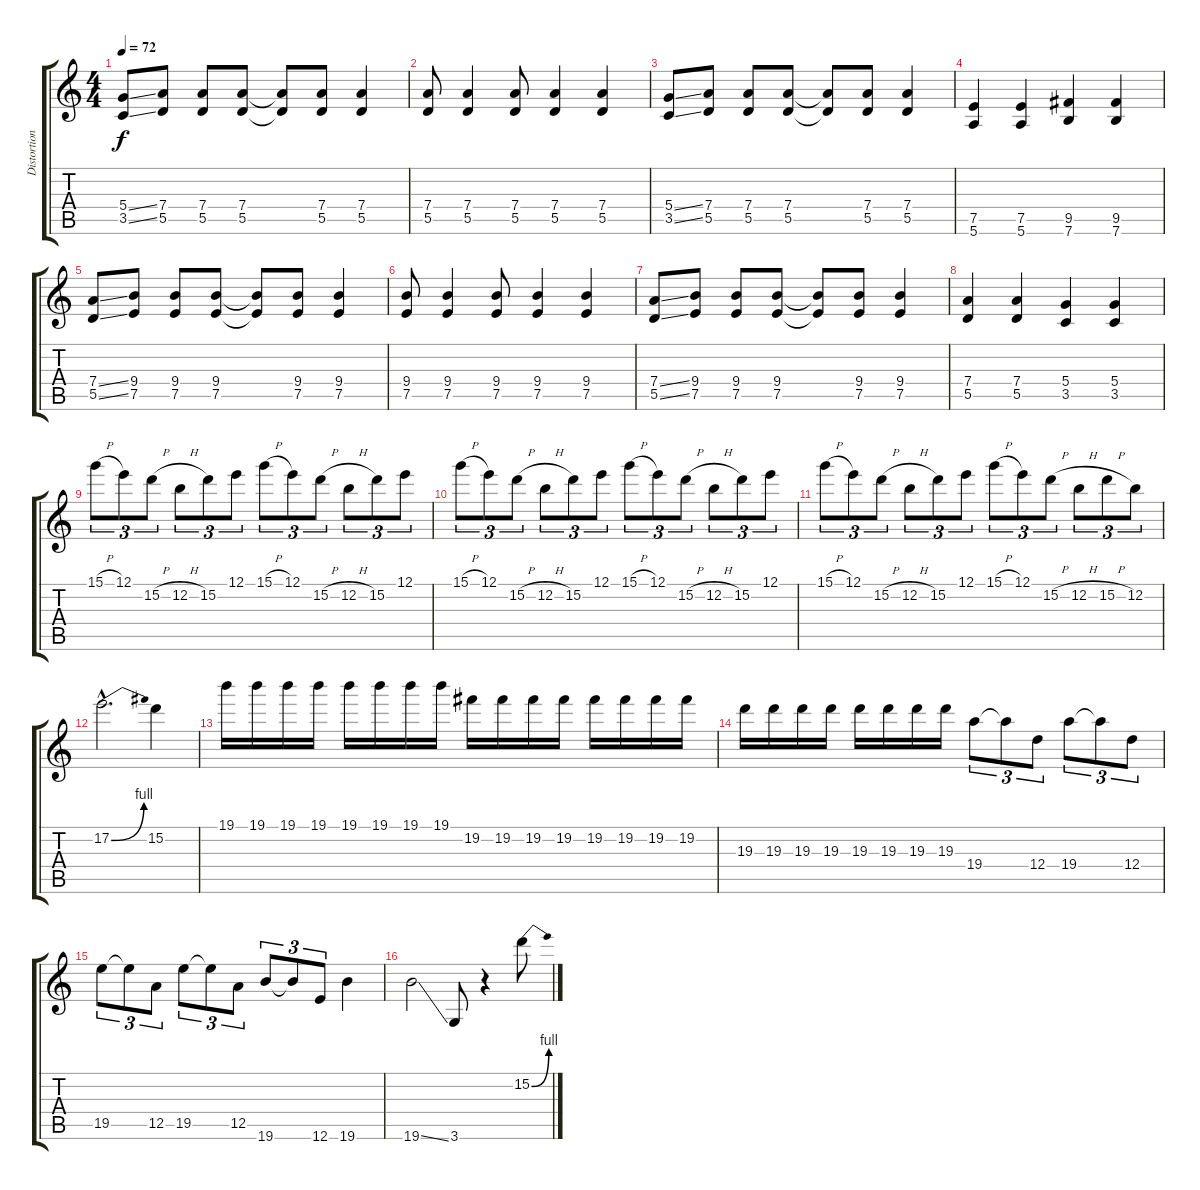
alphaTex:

\track ("Distortion Guitar 2" "Distortion") {instrument distortionguitar}
\staff {score tabs}
\tuning (E4 B3 G3 D3 A2 E2) {hide}
\ts (4 4)
\tempo 72
\clef g2
\ks c
(5.4{ss} 3.5{ss}).8{dy f} (7.4 5.5).8 (7.4 5.5).8 (7.4 5.5).8 (7.4{t} 5.5{t}).8 (7.4 5.5).8 (7.4 5.5).4 |
(7.4 5.5).8 (7.4 5.5).4 (7.4 5.5).8 (7.4 5.5).4 (7.4 5.5).4 |
(5.4{ss} 3.5{ss}).8 (7.4 5.5).8 (7.4 5.5).8 (7.4 5.5).8 (7.4{t} 5.5{t}).8 (7.4 5.5).8 (7.4 5.5).4 |
(7.5 5.6).4 (7.5 5.6).4 (9.5 7.6).4 (9.5 7.6).4 |
(7.4{ss} 5.5{ss}).8 (9.4 7.5).8 (9.4 7.5).8 (9.4 7.5).8 (9.4{t} 7.5{t}).8 (9.4 7.5).8 (9.4 7.5).4 |
(9.4 7.5).8 (9.4 7.5).4 (9.4 7.5).8 (9.4 7.5).4 (9.4 7.5).4 |
(7.4{ss} 5.5{ss}).8 (9.4 7.5).8 (9.4 7.5).8 (9.4 7.5).8 (9.4{t} 7.5{t}).8 (9.4 7.5).8 (9.4 7.5).4 |
(7.4 5.5).4 (7.4 5.5).4 (5.4 3.5).4 (5.4 3.5).4 |
15.1{h}.8{tu (3 2)} 12.1.8{tu (3 2)} 15.2{h}.8{tu (3 2)} 12.2{h}.8{tu (3 2)} 15.2.8{tu (3 2)} 12.1.8{tu (3 2)} 15.1{h}.8{tu (3 2)} 12.1.8{tu (3 2)} 15.2{h}.8{tu (3 2)} 12.2{h}.8{tu (3 2)} 15.2.8{tu (3 2)} 12.1.8{tu (3 2)} |
15.1{h}.8{tu (3 2)} 12.1.8{tu (3 2)} 15.2{h}.8{tu (3 2)} 12.2{h}.8{tu (3 2)} 15.2.8{tu (3 2)} 12.1.8{tu (3 2)} 15.1{h}.8{tu (3 2)} 12.1.8{tu (3 2)} 15.2{h}.8{tu (3 2)} 12.2{h}.8{tu (3 2)} 15.2.8{tu (3 2)} 12.1.8{tu (3 2)} |
15.1{h}.8{tu (3 2)} 12.1.8{tu (3 2)} 15.2{h}.8{tu (3 2)} 12.2{h}.8{tu (3 2)} 15.2.8{tu (3 2)} 12.1.8{tu (3 2)} 15.1{h}.8{tu (3 2)} 12.1.8{tu (3 2)} 15.2{h}.8{tu (3 2)} 12.2{h}.8{tu (3 2)} 15.2{h}.8{tu (3 2)} 12.2.8{tu (3 2)} |
17.2{be (bend 0 0 60 4) hac}.2{d} 15.2.4 |
19.1.16 19.1.16 19.1.16 19.1.16 19.1.16 19.1.16 19.1.16 19.1.16 19.2.16 19.2.16 19.2.16 19.2.16 19.2.16 19.2.16 19.2.16 19.2.16 |
19.3.16 19.3.16 19.3.16 19.3.16 19.3.16 19.3.16 19.3.16 19.3.16 19.4.8{tu (3 2)} 19.4{t}.8{tu (3 2)} 12.4.8{tu (3 2)} 19.4.8{tu (3 2)} 19.4{t}.8{tu (3 2)} 12.4.8{tu (3 2)} |
19.5.8{tu (3 2)} 19.5{t}.8{tu (3 2)} 12.5.8{tu (3 2)} 19.5.8{tu (3 2)} 19.5{t}.8{tu (3 2)} 12.5.8{tu (3 2)} 19.6.8{tu (3 2)} 19.6{t}.8{tu (3 2)} 12.6.8{tu (3 2)} 19.6.4 |
19.6{ss}.2 3.6.8 r.4 15.2{be (bend 0 0 60 4)}.8
